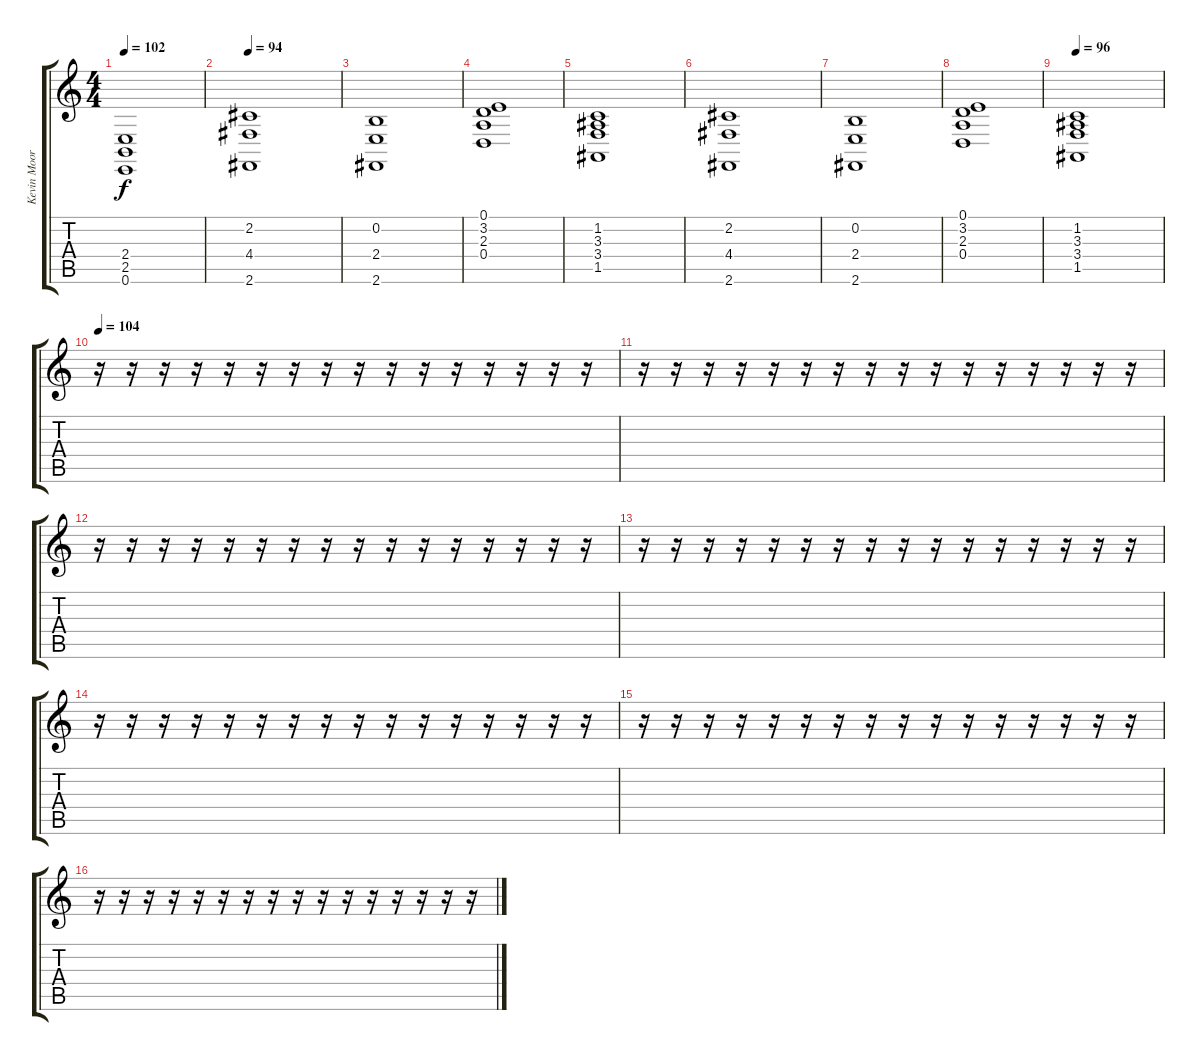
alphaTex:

\track ("Kevin Moore (organ)" "Kevin Moor") {instrument harmonica}
\staff {score tabs}
\tuning (E4 B3 G3 D3 A2 E2) {hide}
\ts (4 4)
\tempo 102
\clef g2
\ks c
(2.4 2.5 0.6).1{dy f} |
\tempo 94
(2.2 4.4 2.6).1 |
(0.2 2.4 2.6).1 |
(0.1 3.2 2.3 0.4).1 |
(1.2 3.3 3.4 1.5).1 |
(2.2 4.4 2.6).1 |
(0.2 2.4 2.6).1 |
(0.1 3.2 2.3 0.4).1 |
\tempo 96
(1.2 3.3 3.4 1.5).1 |
\tempo 104
r.16 r.16 r.16 r.16 r.16 r.16 r.16 r.16 r.16 r.16 r.16 r.16 r.16 r.16 r.16 r.16 |
r.16 r.16 r.16 r.16 r.16 r.16 r.16 r.16 r.16 r.16 r.16 r.16 r.16 r.16 r.16 r.16 |
r.16 r.16 r.16 r.16 r.16 r.16 r.16 r.16 r.16 r.16 r.16 r.16 r.16 r.16 r.16 r.16 |
r.16 r.16 r.16 r.16 r.16 r.16 r.16 r.16 r.16 r.16 r.16 r.16 r.16 r.16 r.16 r.16 |
r.16 r.16 r.16 r.16 r.16 r.16 r.16 r.16 r.16 r.16 r.16 r.16 r.16 r.16 r.16 r.16 |
r.16 r.16 r.16 r.16 r.16 r.16 r.16 r.16 r.16 r.16 r.16 r.16 r.16 r.16 r.16 r.16 |
r.16 r.16 r.16 r.16 r.16 r.16 r.16 r.16 r.16 r.16 r.16 r.16 r.16 r.16 r.16 r.16
